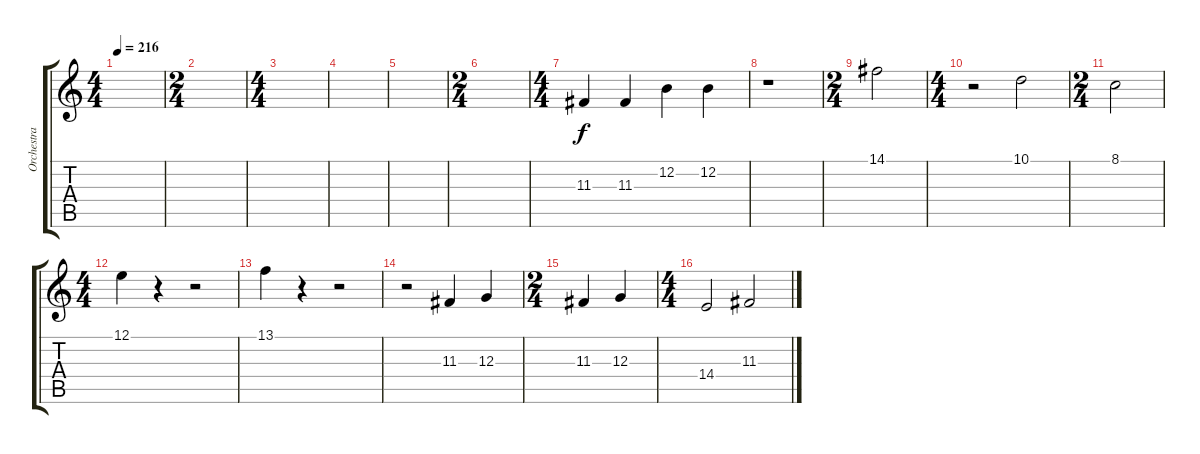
\track ("Orchestra" "Orchestra") {instrument stringensemble1}
\staff {score tabs}
\tuning (E4 B3 G3 D3 A2 E2) {hide}
\ts (4 4)
\tempo 216
\clef g2
\ks c
|
\ts (2 4)
|
\ts (4 4)
|
|
|
\ts (2 4)
|
\ts (4 4)
11.3.4 11.3.4 12.2.4 12.2.4 |
r.1 |
\ts (2 4)
14.1.2 |
\ts (4 4)
r.2 10.1.2 |
\ts (2 4)
8.1.2 |
\ts (4 4)
12.1.4 r.4 r.2 |
13.1.4 r.4 r.2 |
r.2 11.3.4 12.3.4 |
\ts (2 4)
11.3.4 12.3.4 |
\ts (4 4)
14.4.2 11.3.2
